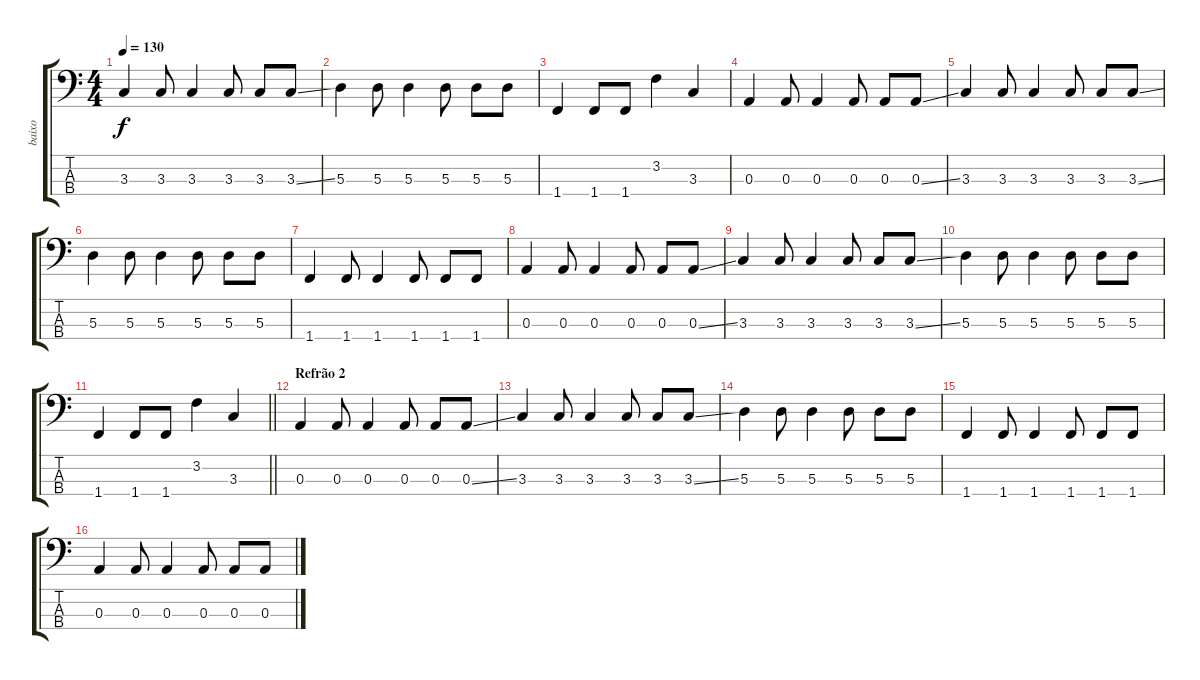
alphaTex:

\track ("baixo" "baixo") {instrument electricbassfinger}
\staff {score tabs}
\tuning (G2 D2 A1 E1) {hide}
\ts (4 4)
\tempo 130
\clef f4
\ks c
3.3.4{dy f} 3.3.8 3.3.4 3.3.8 3.3.8 3.3{ss}.8 |
5.3.4 5.3.8 5.3.4 5.3.8 5.3.8 5.3.8 |
1.4.4 1.4.8 1.4.8 3.2.4 3.3.4 |
0.3.4 0.3.8 0.3.4 0.3.8 0.3.8 0.3{ss}.8 |
3.3.4 3.3.8 3.3.4 3.3.8 3.3.8 3.3{ss}.8 |
5.3.4 5.3.8 5.3.4 5.3.8 5.3.8 5.3.8 |
1.4.4 1.4.8 1.4.4 1.4.8 1.4.8 1.4.8 |
0.3.4 0.3.8 0.3.4 0.3.8 0.3.8 0.3{ss}.8 |
3.3.4 3.3.8 3.3.4 3.3.8 3.3.8 3.3{ss}.8 |
5.3.4 5.3.8 5.3.4 5.3.8 5.3.8 5.3.8 |
\barLineRight lightlight
1.4.4 1.4.8 1.4.8 3.2.4 3.3.4 |
\section ("" "Refrão 2")
0.3.4 0.3.8 0.3.4 0.3.8 0.3.8 0.3{ss}.8 |
3.3.4 3.3.8 3.3.4 3.3.8 3.3.8 3.3{ss}.8 |
5.3.4 5.3.8 5.3.4 5.3.8 5.3.8 5.3.8 |
1.4.4 1.4.8 1.4.4 1.4.8 1.4.8 1.4.8 |
0.3.4 0.3.8 0.3.4 0.3.8 0.3.8 0.3{ss}.8
